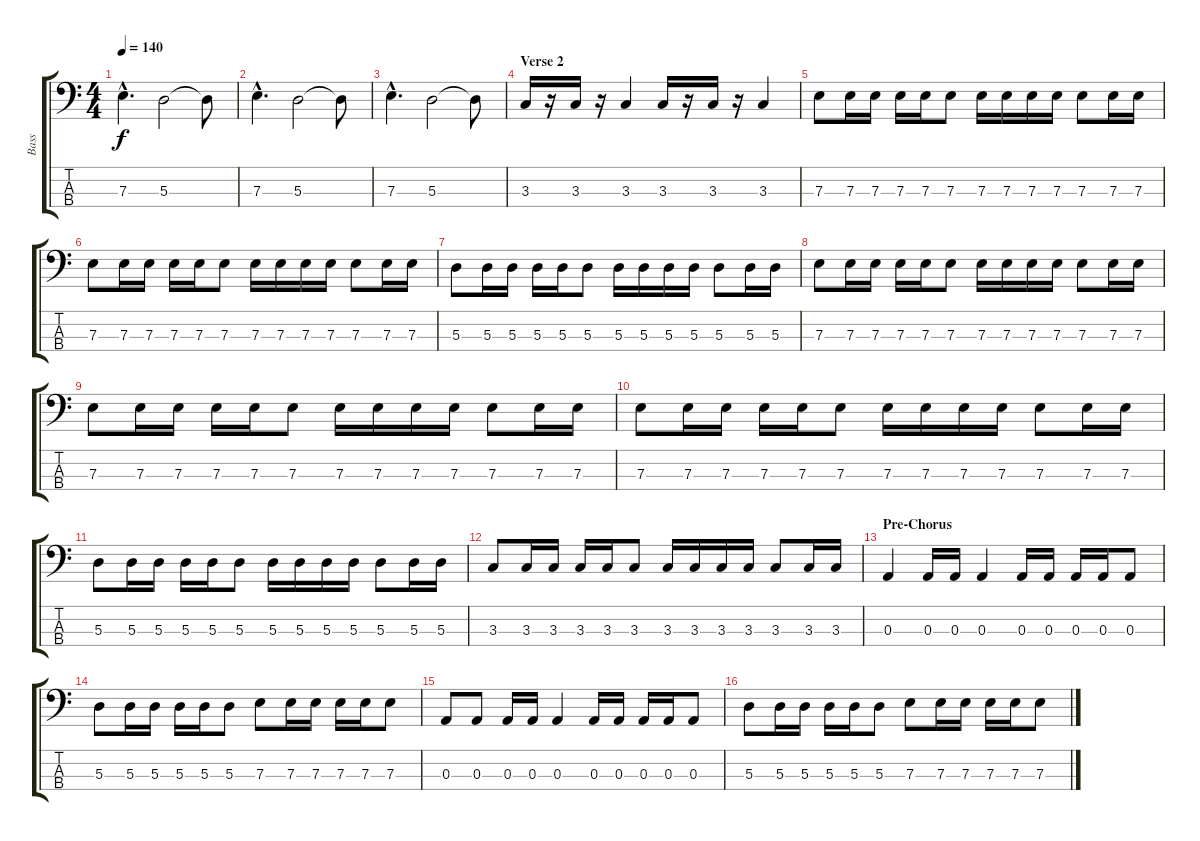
\track ("Bass" "Bass") {instrument electricbassfinger}
\staff {score tabs}
\tuning (G2 D2 A1 E1) {hide}
\ts (4 4)
\tempo 140
\clef f4
\ks c
7.3{hac}.4{d dy f} 5.3.2 5.3{t}.8 |
7.3{hac}.4{d} 5.3.2 5.3{t}.8 |
7.3{hac}.4{d} 5.3.2 5.3{t}.8 |
\section ("" "Verse 2")
3.3.16 r.16 3.3.16 r.16 3.3.4 3.3.16 r.16 3.3.16 r.16 3.3.4 |
7.3.8 7.3.16 7.3.16 7.3.16 7.3.16 7.3.8 7.3.16 7.3.16 7.3.16 7.3.16 7.3.8 7.3.16 7.3.16 |
7.3.8 7.3.16 7.3.16 7.3.16 7.3.16 7.3.8 7.3.16 7.3.16 7.3.16 7.3.16 7.3.8 7.3.16 7.3.16 |
5.3.8 5.3.16 5.3.16 5.3.16 5.3.16 5.3.8 5.3.16 5.3.16 5.3.16 5.3.16 5.3.8 5.3.16 5.3.16 |
7.3.8 7.3.16 7.3.16 7.3.16 7.3.16 7.3.8 7.3.16 7.3.16 7.3.16 7.3.16 7.3.8 7.3.16 7.3.16 |
7.3.8 7.3.16 7.3.16 7.3.16 7.3.16 7.3.8 7.3.16 7.3.16 7.3.16 7.3.16 7.3.8 7.3.16 7.3.16 |
7.3.8 7.3.16 7.3.16 7.3.16 7.3.16 7.3.8 7.3.16 7.3.16 7.3.16 7.3.16 7.3.8 7.3.16 7.3.16 |
5.3.8 5.3.16 5.3.16 5.3.16 5.3.16 5.3.8 5.3.16 5.3.16 5.3.16 5.3.16 5.3.8 5.3.16 5.3.16 |
3.3.8 3.3.16 3.3.16 3.3.16 3.3.16 3.3.8 3.3.16 3.3.16 3.3.16 3.3.16 3.3.8 3.3.16 3.3.16 |
\section ("" "Pre-Chorus")
0.3.4 0.3.16 0.3.16 0.3.4 0.3.16 0.3.16 0.3.16 0.3.16 0.3.8 |
5.3.8 5.3.16 5.3.16 5.3.16 5.3.16 5.3.8 7.3.8 7.3.16 7.3.16 7.3.16 7.3.16 7.3.8 |
0.3.8 0.3.8 0.3.16 0.3.16 0.3.4 0.3.16 0.3.16 0.3.16 0.3.16 0.3.8 |
5.3.8 5.3.16 5.3.16 5.3.16 5.3.16 5.3.8 7.3.8 7.3.16 7.3.16 7.3.16 7.3.16 7.3.8
